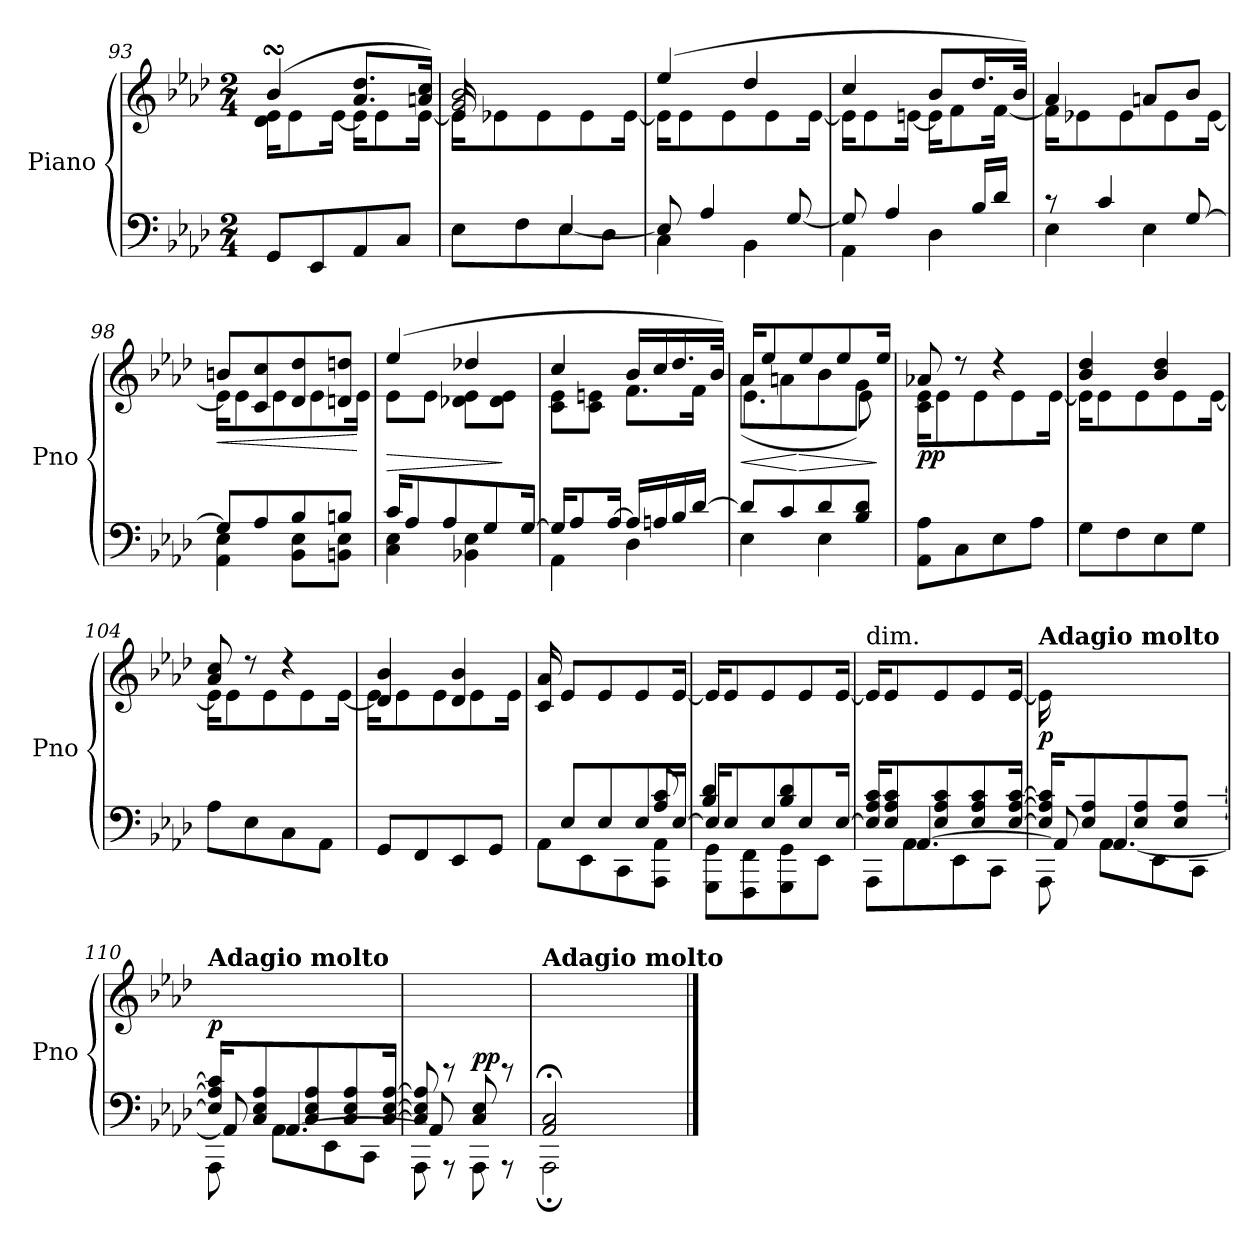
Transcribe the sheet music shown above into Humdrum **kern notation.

**kern	**kern	**dynam
*part1	*part1	*part1
*staff2	*staff1	*staff1/2
*I"Piano	*	*
*I'Pno	*	*
*clefF4	*clefG2	*
*k[b-e-a-d-]	*k[b-e-a-d-]	*
*A-:	*A-:	*
*M2/4	*M2/4	*
=93	=93	=93
*	*^	*
8GG/L	(>4b-sSSS/	16d-\ 16e-\KL	.
.	.	8e-\	.
8EE-/	.	.	.
.	.	[16e-\Jk	.
8AA-/	8.a-/ 8.dd-/L	16e-\KL]	.
.	.	8e-\	.
8C/J	.	.	.
.	16an/ 16cc/Jk)	[16e-\Jk	.
!!LO:PB:g=z
=94	=94	=94	=94
*^	*	*^	*
8E-\L	4ryy	2g/ 2b-/	16e-\KL	16e-]	.
.	.	.	8e-X\	4..ryy	.
8F\	.	.	.	.	.
.	.	.	8e-\	.	.
8E-\	[4E-/	.	.	.	.
.	.	.	8e-\	.	.
8D-\J	.	.	.	.	.
.	.	.	[16e-\Jk	.	.
*	*	*	*v	*v	*
=95	=95	=95	=95	=95
4C\	8E-/]	(>4ee-/	16e-\KL]	.
.	.	.	8e-\	.
.	4A-/	.	.	.
.	.	.	8e-\	.
4BB-\	.	4dd-/	.	.
.	.	.	8e-\	.
.	[8G/	.	.	.
.	.	.	[16e-\Jk	.
=96	=96	=96	=96	=96
4AA-\	8G/]	4cc/	16e-\KL]	.
.	.	.	8e-\	.
.	4A-/	.	.	.
.	.	.	[16en\Jk	.
4D-\	.	8b-/L	16e\KL]	.
.	.	.	8f\	.
.	16B-/LL	16.dd-/L	.	.
.	16d-/JJ	.	[16f\Jk	.
.	.	32b-/JJk)	.	.
=97	=97	=97	=97	=97
8rc	4E-\	4a-/	16f\KL]	.
.	.	.	8e-X\	.
4c/	.	.	.	.
.	.	.	8e-\	.
.	4E-\	8an/L	.	.
.	.	.	8e-\	.
[8G/	.	8b-/J	.	.
.	.	.	[16e-\Jk	.
=98	=98	=98	=98	=98
!	!	!	!	!LO:HP:b
8G/L]	4AA-\ 4E-\	8bn/L	16e-\KL]	<
.	.	.	8e-\	.
8A-/	.	8c/ 8cc/	.	.
.	.	.	8e-\	.
8B-/	8BB-\ 8E-\L	8d-/ 8dd-/	.	.
.	.	.	8e-\	.
8Bn/J	8BBn\ 8E-\J	8dn/ 8ddn/J	.	.
.	.	.	16e-\Jk	[
!!LO:LB:g=z	!!
=99	=99	=99	=99	=99
!	!	!	!	!LO:HP:b
16c/KL	4C\ 4E-\	(>4ee-/	8e-\L	>
8A-/	.	.	.	.
.	.	.	8e-\J	.
8A-/	.	.	.	.
.	4BB-X\ 4E-\	4dd-X/	8d-X\ 8e-\L	.
8G/	.	.	.	.
.	.	.	8d-\ 8e-\J	]
[16G/Jk	.	.	.	.
=100	=100	=100	=100	=100
16G/KL]	4AA-\	4cc/	8c\ 8e-\L	.
8A-/	.	.	.	.
.	.	.	8c\ 8en\J	.
[16A-/Jk	.	.	.	.
16A-/LL]	4D-\	16b-/LL	8.f\L	.
16An/	.	16cc/	.	.
16B-/	.	16.dd-/	.	.
[16d-/JJ	.	.	16f\Jk	.
.	.	32b-/JJk)	.	.
*	*	*v	*v	*
=101	=101	=101	=101
!	!	!	!LO:HP:b
*	*	*^	*
*	*	*	*^	*
8d-/L]	4E-\	16a-/KL	(<8a-\L	4.e-\	<
.	.	8ee-/	.	.	.
8c/	.	.	8an\	.	.
!	!	!	!	!	!LO:HP:n=1:b
.	.	8ee-/	.	.	[ >
8d-/	4E-\	.	8b-\	.	.
.	.	8ee-/	.	.	.
8B-/ 8d-/J	.	.	8g\J)	8e-\	.
.	.	16ee-/Jk	.	.	]
*v	*v	*	*	*	*
*	*	*v	*v	*
=102	=102	=102	=102
!	!	!	!LO:DY:b
8AA-\ 8A-\L	8a-X/	16c\ 16e-\KL	pp
.	.	8e-\	.
8C\	8rdd	.	.
.	.	8e-\	.
8E-\	4rdd	.	.
.	.	8e-\	.
8A-\J	.	.	.
.	.	[16e-\Jk	.
=103	=103	=103	=103
8G\L	4b-/ 4dd-/	16e-\KL]	.
.	.	8e-\	.
8F\	.	.	.
.	.	8e-\	.
8E-\	4b-/ 4dd-/	.	.
.	.	8e-\	.
8G\J	.	.	.
.	.	[16e-\Jk	.
!!LO:LB:g=z	!!
=104	=104	=104	=104
8A-\L	8a-/ 8cc/	16e-\KL]	.
.	.	8e-\	.
8E-\	8rdd	.	.
.	.	8e-\	.
8C\	4rdd	.	.
.	.	8e-\	.
8AA-\J	.	.	.
.	.	[16e-\Jk	.
=105	=105	=105	=105
8GG/L	4d-/ 4b-/	16e-\KL]	.
.	.	8e-\	.
8FF/	.	.	.
.	.	8e-\	.
8EE-/	4d-/ 4b-/	.	.
.	.	8e-\	.
8GG/J	.	.	.
.	.	16e-\Jk	.
*	*v	*v	*
=106	=106	=106
*^	*	*
*	*^	*	*
16ryy	4.ryy	8AA-\L	16c/ 16a-/	.
8E-/L	.	.	8e-/L	.
.	.	8EE-\	.	.
8E-/	.	.	8e-/	.
.	.	8CC\	.	.
8E-/	.	.	8e-/	.
.	8A-/ 8c/	8AAA-\ 8AA-\J	.	.
[16E-/Jk	.	.	[16e-/Jk	.
=107	=107	=107	=107	=107
16E-/KL]	4B-/ 4d-/	8GGG\ 8GG\L	16e-/KL]	.
8E-/	.	.	8e-/	.
.	.	8FFF\ 8FF\	.	.
8E-/	.	.	8e-/	.
.	4B-/ 4d-/	8GGG\ 8GG\	.	.
8E-/	.	.	8e-/	.
.	.	8EE-\J	.	.
[16E-/Jk	.	.	[16e-/Jk	.
=108	=108	=108	=108	=108
!	!	!	!LO:TX:a:t=dim.	!
16E-/] 16A-/ 16c/KL	8AAA-\L	8ryy	16e-/KL]	.
8E-/ 8A-/ 8c/	.	.	8e-/	.
.	8AA-\	[4.AA-/	.	.
8E-/ 8A-/ 8c/	.	.	8e-/	.
.	8EE-\	.	.	.
8E-/ 8A-/ 8c/	.	.	8e-/	.
.	8CC\J	.	.	.
[16E-/ [16A-/ [16c/Jk	.	.	[16e-/Jk	.
!!LO:LB:g=z
=109	=109	=109	=109	=109
*	*	*^	*	*
!	!	!	!	!LO:TX:a:B:t=Adagio molto	!
!	!	!	!	!	!LO:DY:b
16ryy	16E-/] 16A-/] 16c/]KL	8AAA-\	8AA-/]	16e-\KL]	p
8c/	8E-/ 8A-/	.	.	4..ryy	.
.	.	8AA-\L	[4.AA-/	.	.
8c/	8E-/ 8A-/	.	.	.	.
.	.	8EE-\	.	.	.
8c/	8E-/ 8A-/J	.	.	.	.
.	.	8CC\J	.	.	.
[16E-/ [16A-/ [16c/Jk	16ryy	.	.	.	.
*	*	*v	*v	*	*
=110	=110	=110	=110	=110
!	!	!	!LO:TX:a:B:t=Adagio molto	!
!	!	!	!	!LO:DY:b
16E-/] 16A-/] 16c/]KL	8AAA-\	8AA-/]	2ryy	p
8C/ 8E-/ 8A-/	.	.	.	.
.	8AA-\L	[4.AA-/	.	.
8C/ 8E-/ 8A-/	.	.	.	.
.	8EE-\	.	.	.
8C/ 8E-/ 8A-/	.	.	.	.
.	8CC\J	.	.	.
[16C/ [16E-/ [16A-/Jk	.	.	.	.
=111	=111	=111	=111	=111
8C/] 8E-/] 8A-/]	8AAA-\	8AA-/]	8ryy	.
8ryy	8rAAA	4.ryy	8rBB	.
!	!	!	!	!LO:DY:a=2
8C/ 8E-/	8AAA-\	.	8ryy	pp
8ryy	8rAAA	.	8rBB	.
*	*v	*v	*	*
=112	=112	=112	=112
!	!	!LO:TX:a:B:t=Adagio molto	!
2AA-/;< 2C/;<	2AAA-;\	2ryy	.
*v	*v	*	*
==	==	==
*-	*-	*-
